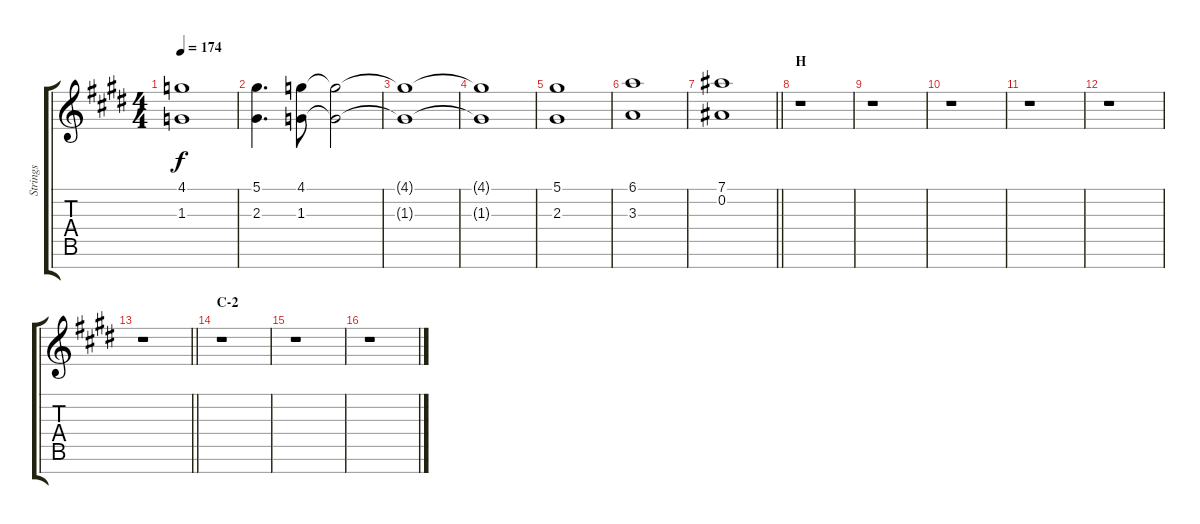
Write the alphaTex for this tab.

\track ("Strings" "Strings") {instrument stringensemble1}
\staff {score tabs}
\tuning (Eb5 Bb4 Gb4 Db4 Ab3 Eb3 Bb2) {hide}
\ts (4 4)
\tempo 174
\clef g2
\ks e
(4.1{t} 1.3{t}).1{dy f} |
(5.1 2.3).4{d} (4.1 1.3).8 (4.1{t} 1.3{t}).2 |
(4.1{t} 1.3{t}).1 |
(4.1{t} 1.3{t}).1 |
(5.1 2.3).1 |
(6.1 3.3).1 |
\barLineRight lightlight
(7.1 0.2).1 |
\section ("" "H")
r.1 |
r.1 |
r.1 |
r.1 |
r.1 |
\barLineRight lightlight
r.1 |
\section ("" "C-2")
r.1 |
r.1 |
r.1
